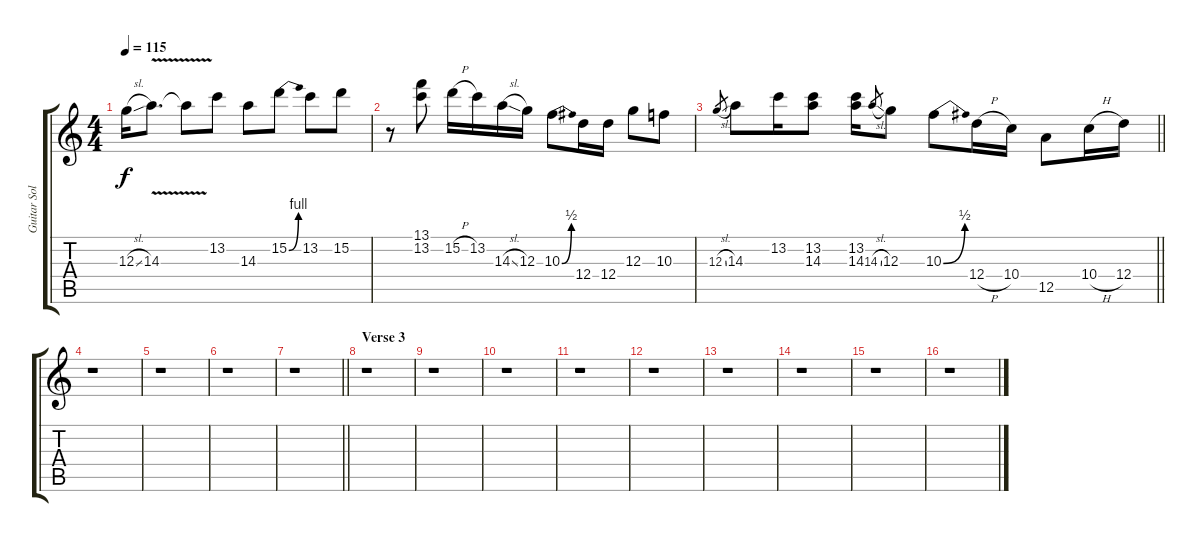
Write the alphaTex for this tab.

\track ("Guitar Solo" "Guitar Sol") {instrument overdrivenguitar}
\staff {score tabs}
\tuning (E4 B3 G3 D3 A2 E2) {hide}
\ts (4 4)
\tempo 115
\clef g2
\ks c
12.3{sl}.16{dy f} 14.3{v}.8{d} 14.3{t}.8 13.2.8 14.3.8 15.2{be (bend 0 0 60 4)}.8 13.2.8 15.2.8 |
r.8 (13.1 13.2).8 15.2{h}.16 13.2.16 14.3{sl}.16 12.3.16 10.3{be (bend 0 0 60 2)}.8 12.4.16 12.4.16 12.3.8 10.3.8 |
\barLineRight lightlight
12.3{sl}.8{gr} 14.3.8 13.2.16 (13.2 14.3).8 (13.2 14.3).16 14.3{sl}.8{gr} 12.3.8 10.3{be (bend 0 0 60 2)}.8 12.4{h}.16 10.4.16 12.5.8 10.4{h}.16 12.4.16 |
r.1 |
r.1 |
r.1 |
\barLineRight lightlight
r.1 |
\section ("" "Verse 3")
r.1 |
r.1 |
r.1 |
r.1 |
r.1 |
r.1 |
r.1 |
r.1 |
r.1
